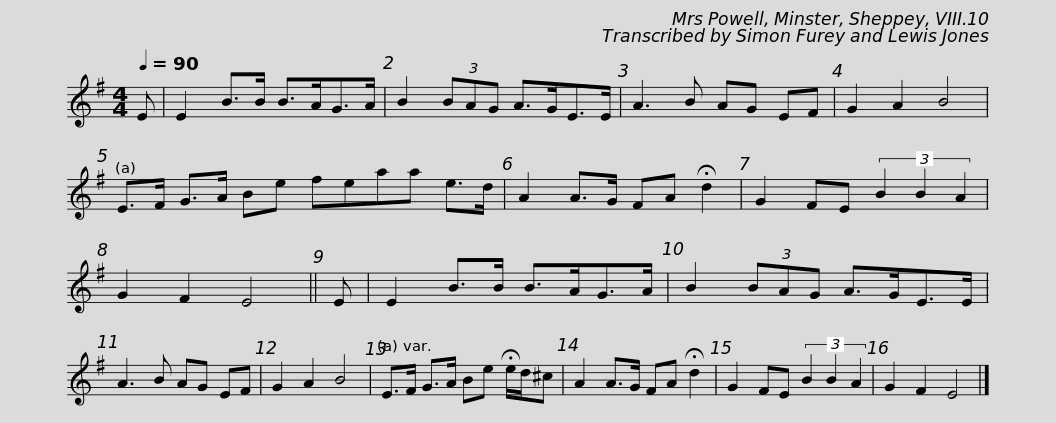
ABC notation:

X:1
L:1/8
Q:1/4=90
M:4/4
I:linebreak $
K:Emin
V:1 treble
V:1
 E | E2 B>B B>AG>A | B2 (3BAG A>GE>E | A3 B AG EF | G2 A2 B4 | %5
 E>F G>A Be feaa e>d |$ A2 A>G FA !fermata!d2 | G2 FE (3B2 B2 A2 | G2 F2 E4 || E | %10
 E2 B>B B>AG>A | B2 (3BAG A>GE>E |$ A3 B AG EF | G2 A2 B4 | E>F G>A Be !fermata!e/d/^c | %15
 A2 A>G FA !fermata!d2 | G2 FE (3B2 B2 A2 | G2 F2 E4 |] %18
